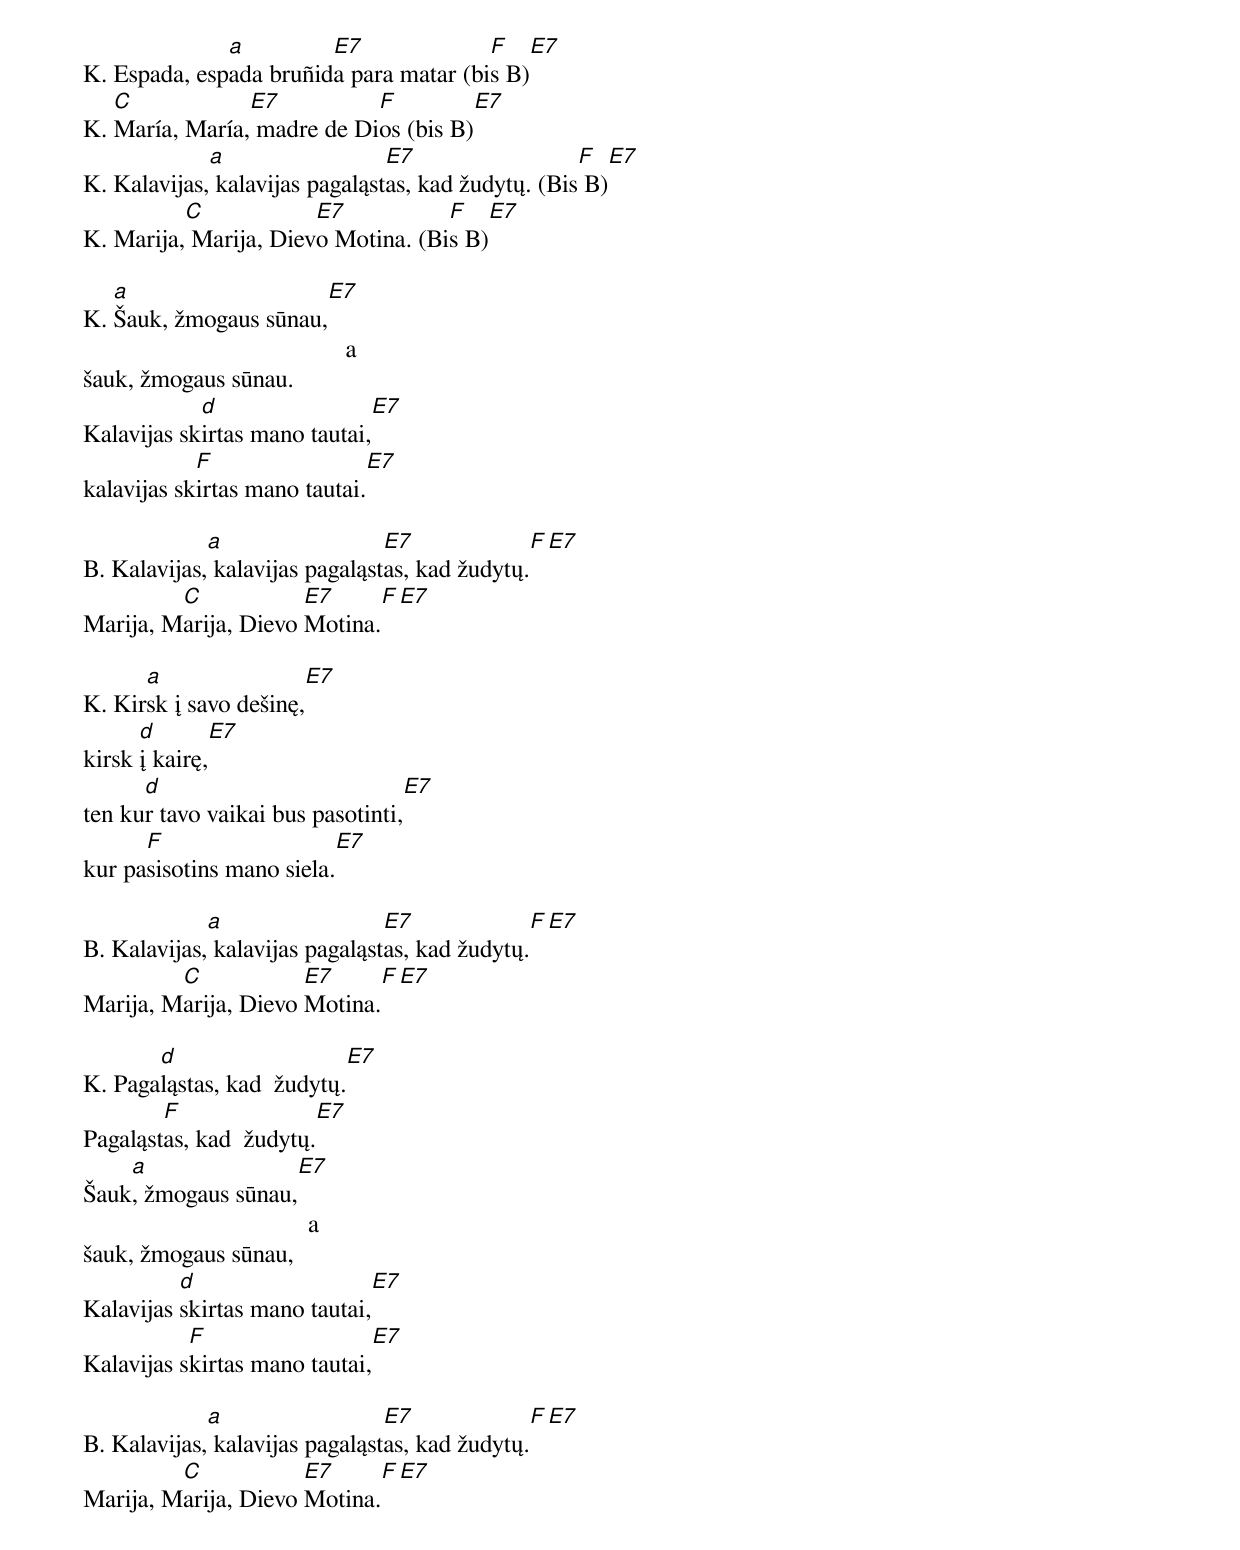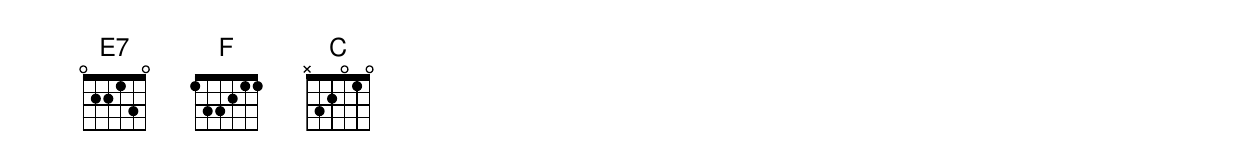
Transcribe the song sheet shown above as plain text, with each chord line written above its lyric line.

              a         E7              F                           E7
K. Espada, espada bruñida para matar (bis B)
   C            E7          F                 E7
K. María, María, madre de Dios (bis B)
             a                  E7                  F                            E7
K. Kalavijas, kalavijas pagaląstas, kad žudytų. (Bis B)
          C            E7           F          E7
K. Marija, Marija, Dievo Motina. (Bis B)

   a                               E7
K. Šauk, žmogaus sūnau,
                                          a
šauk, žmogaus sūnau.
            d                                      E7
Kalavijas skirtas mano tautai,
            F                                      E7
kalavijas skirtas mano tautai.

             a                  E7                  F                            E7
B. Kalavijas, kalavijas pagaląstas, kad žudytų.
         C            E7         F          E7
Marija, Marija, Dievo Motina.

      a                         E7
K. Kirsk į savo dešinę,
      d        E7
kirsk į kairę,
      d                                                E7
ten kur tavo vaikai bus pasotinti,
      F                                      E7
kur pasisotins mano siela.

             a                  E7                  F                            E7
B. Kalavijas, kalavijas pagaląstas, kad žudytų.
         C            E7         F          E7
Marija, Marija, Dievo Motina.

       d                               E7
K. Pagaląstas, kad  žudytų.
        F                               E7
Pagaląstas, kad  žudytų.
    a                              E7
Šauk, žmogaus sūnau,
                                    a
šauk, žmogaus sūnau,
          d                                       E7
Kalavijas skirtas mano tautai,
           F                                      E7
Kalavijas skirtas mano tautai,

             a                  E7                  F                          E7
B. Kalavijas, kalavijas pagaląstas, kad žudytų.
         C            E7         F          E7
Marija, Marija, Dievo Motina.
